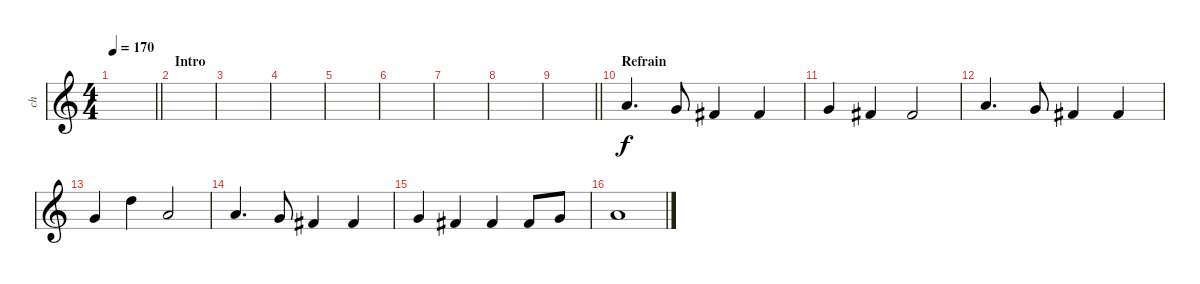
\track ("ch" "ch") {instrument lead1square}
\staff {score}
\tuning (E4 B3 G3 D3 A2 E2) {hide}
\ts (4 4)
\tempo 170
\clef g2
\barLineRight lightlight
\ks c
|
\section ("" "Intro")
|
|
|
|
|
|
|
\barLineRight lightlight
|
\section ("" "Refrain")
10.2.4{d} 8.2.8 7.2.4 7.2.4 |
8.2.4 7.2.4 7.2.2 |
10.2.4{d} 8.2.8 7.2.4 7.2.4 |
8.2.4 15.2.4 10.2.2 |
10.2.4{d} 8.2.8 7.2.4 7.2.4 |
8.2.4 7.2.4 7.2.4 7.2.8 8.2.8 |
10.2.1
